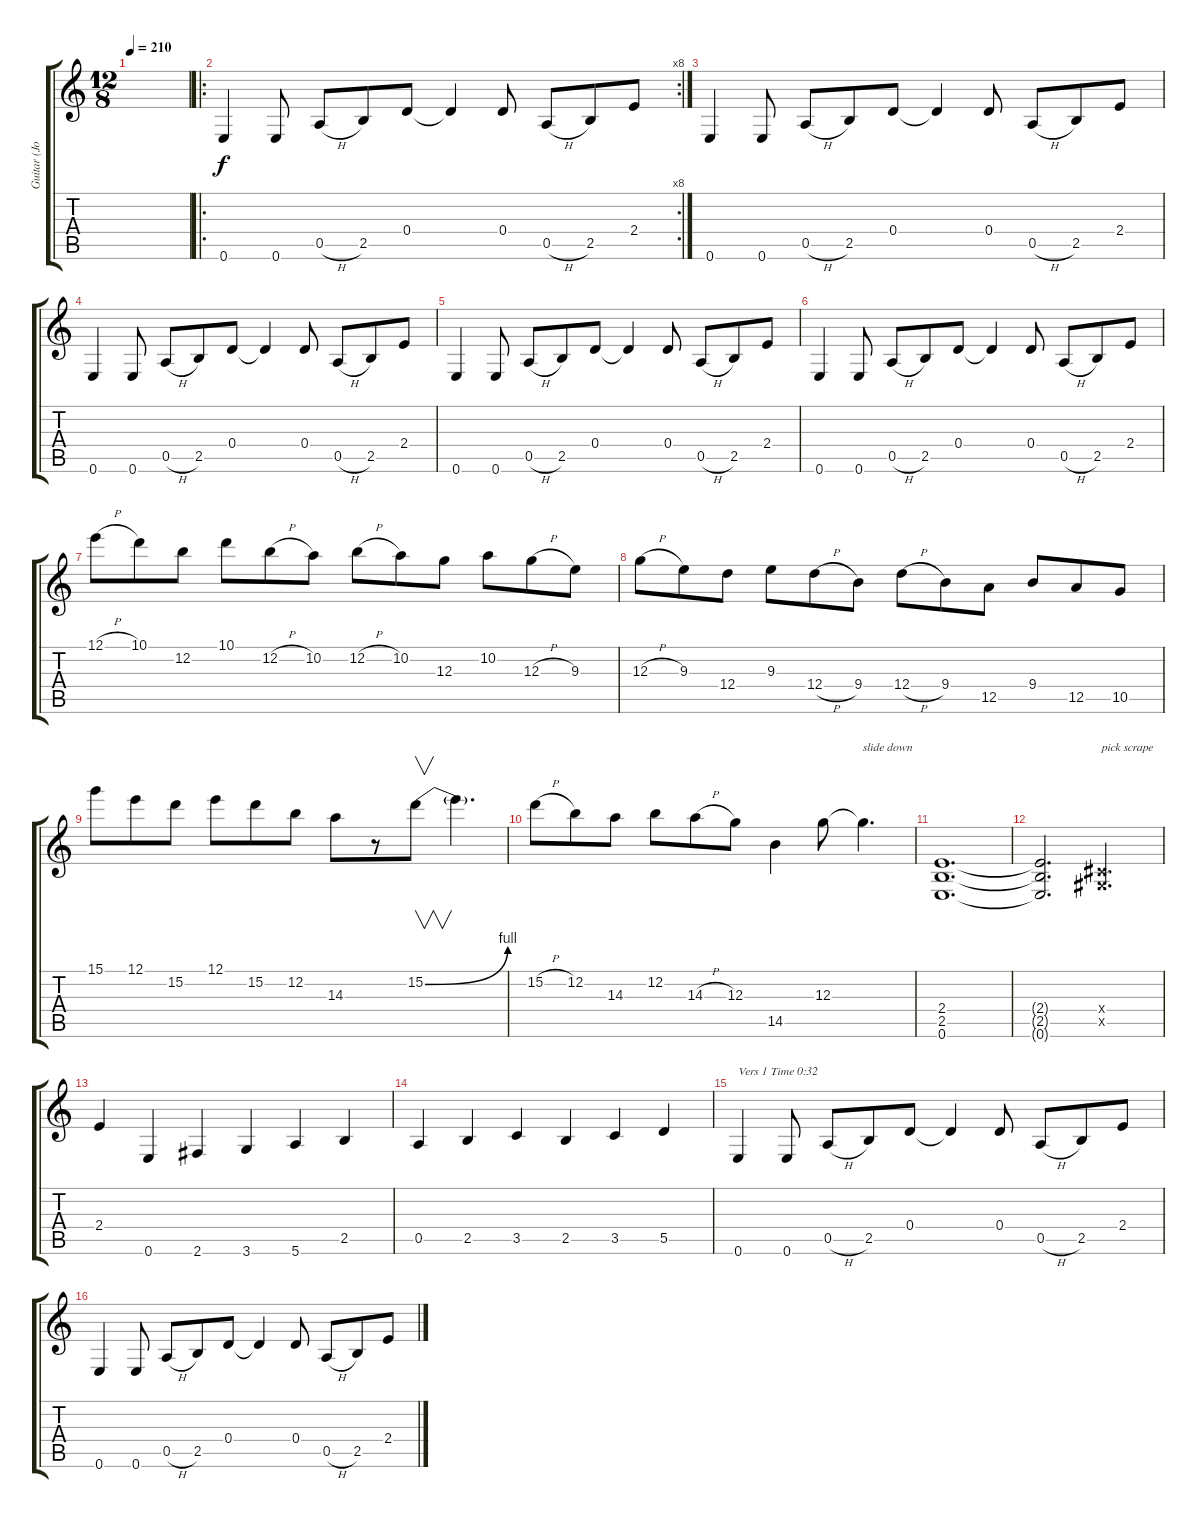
\track ("Guitar (Johan) " "Guitar (Jo") {instrument overdrivenguitar}
\staff {score tabs}
\tuning (E4 B3 G3 D3 A2 E2) {hide}
\ts (12 8)
\tempo 210
\clef g2
\ks c
|
\ro
\rc 8
0.6.4 0.6.8 0.5{h}.8 2.5.8 0.4.8 0.4{t}.4 0.4.8 0.5{h}.8 2.5.8 2.4.8 |
0.6.4 0.6.8 0.5{h}.8 2.5.8 0.4.8 0.4{t}.4 0.4.8 0.5{h}.8 2.5.8 2.4.8 |
0.6.4 0.6.8 0.5{h}.8 2.5.8 0.4.8 0.4{t}.4 0.4.8 0.5{h}.8 2.5.8 2.4.8 |
0.6.4 0.6.8 0.5{h}.8 2.5.8 0.4.8 0.4{t}.4 0.4.8 0.5{h}.8 2.5.8 2.4.8 |
0.6.4 0.6.8 0.5{h}.8 2.5.8 0.4.8 0.4{t}.4 0.4.8 0.5{h}.8 2.5.8 2.4.8 |
12.1{h}.8 10.1.8 12.2.8 10.1.8 12.2{h}.8 10.2.8 12.2{h}.8 10.2.8 12.3.8 10.2.8 12.3{h}.8 9.3.8 |
12.3{h}.8 9.3.8 12.4.8 9.3.8 12.4{h}.8 9.4.8 12.4{h}.8 9.4.8 12.5.8 9.4.8 12.5.8 10.5.8 |
15.1.8 12.1.8 15.2.8 12.1.8 15.2.8 12.2.8 14.3.8 r.8 15.2{be (bend 0 0 60 4)}.8{v} 15.2{t}.4{d} |
15.2{h}.8 12.2.8 14.3.8 12.2.8 14.3{h}.8 12.3.8 14.5.4 12.3.8 12.3{t}.4{d txt "slide down"} |
(2.4 2.5 0.6).1{d} |
(2.4{t} 2.5{t} 0.6{t}).2{d} (-1.4{x} -1.5{x}).2{d txt "pick scrape"} |
2.4.4 0.6.4 2.6.4 3.6.4 5.6.4 2.5.4 |
0.5.4 2.5.4 3.5.4 2.5.4 3.5.4 5.5.4 |
0.6.4{txt "Vers 1 Time 0:32"} 0.6.8 0.5{h}.8 2.5.8 0.4.8 0.4{t}.4 0.4.8 0.5{h}.8 2.5.8 2.4.8 |
0.6.4 0.6.8 0.5{h}.8 2.5.8 0.4.8 0.4{t}.4 0.4.8 0.5{h}.8 2.5.8 2.4.8
